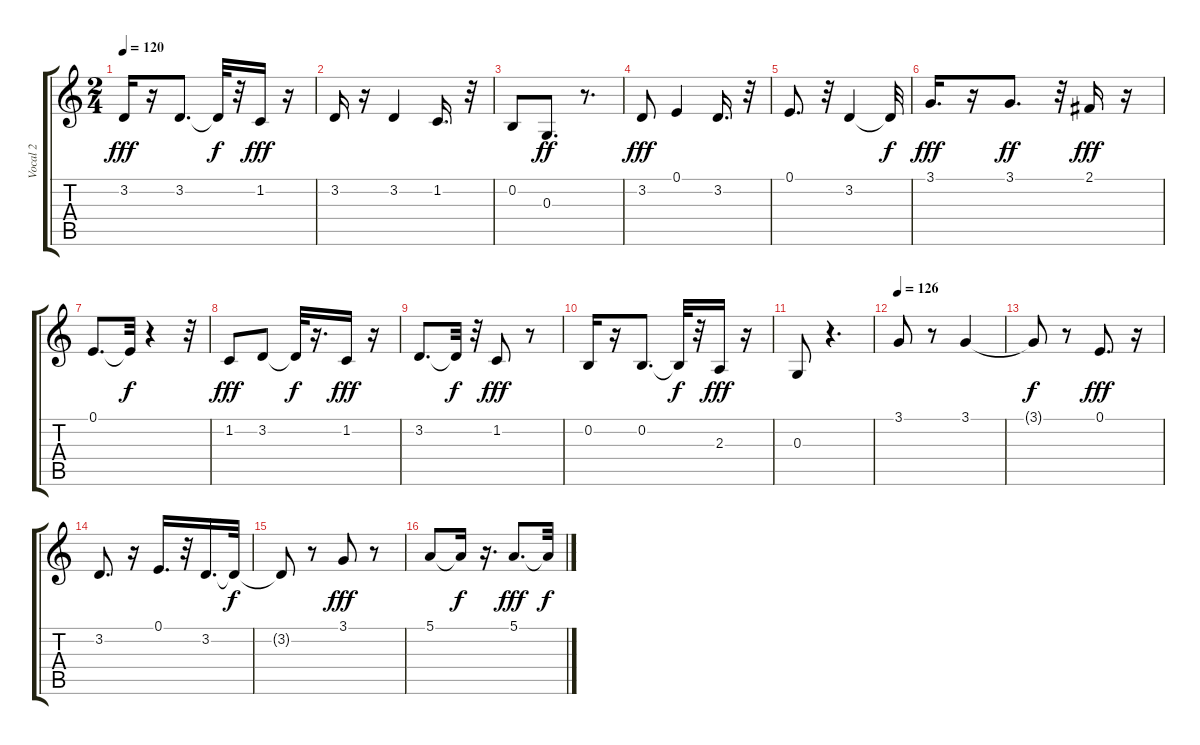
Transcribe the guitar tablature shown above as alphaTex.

\track ("Vocal 2" "Vocal 2") {instrument altosax}
\staff {score tabs}
\tuning (E4 B3 G3 D3 A2 E2) {hide}
\ts (2 4)
\tempo 120
\clef g2
\ks c
3.2.16{dy fff} r.16 3.2.8{d} 3.2{t}.32{dy f} r.32 1.2.16{dy fff} r.16 |
3.2.16 r.16 3.2.4 1.2.16{d} r.32 |
0.2.8 0.3.8{d dy ff} r.8{d} |
3.2.8{dy fff} 0.1.4 3.2.16{d} r.32 |
0.1.8{d} r.32 3.2.4 3.2{t}.32{dy f} |
3.1.16{d dy fff} r.16 3.1.8{d dy ff} r.32 2.1.16{dy fff} r.16 |
0.1.8{d} 0.1{t}.32{dy f} r.4 r.32 |
1.2.8{dy fff} 3.2.8 3.2{t}.32{dy f} r.16{d} 1.2.16{dy fff} r.16 |
3.2.8{d} 3.2{t}.32{dy f} r.32 1.2.8{dy fff} r.8 |
0.2.16 r.16 0.2.8{d} 0.2{t}.32{dy f} r.32 2.3.16{dy fff} r.16 |
0.3.8 r.4{d} |
\tempo 126
3.1.8 r.8 3.1.4 |
3.1{t}.8{dy f} r.8 0.1.8{d dy fff} r.16 |
3.2.8{d} r.16 0.1.16{d} r.32 3.2.16{d} 3.2{t}.32{dy f} |
3.2{t}.8 r.8 3.1.8{dy fff} r.8 |
5.1.8 5.1{t}.16{dy f} r.16{d} 5.1.8{d dy fff} 5.1{t}.32{dy f}
